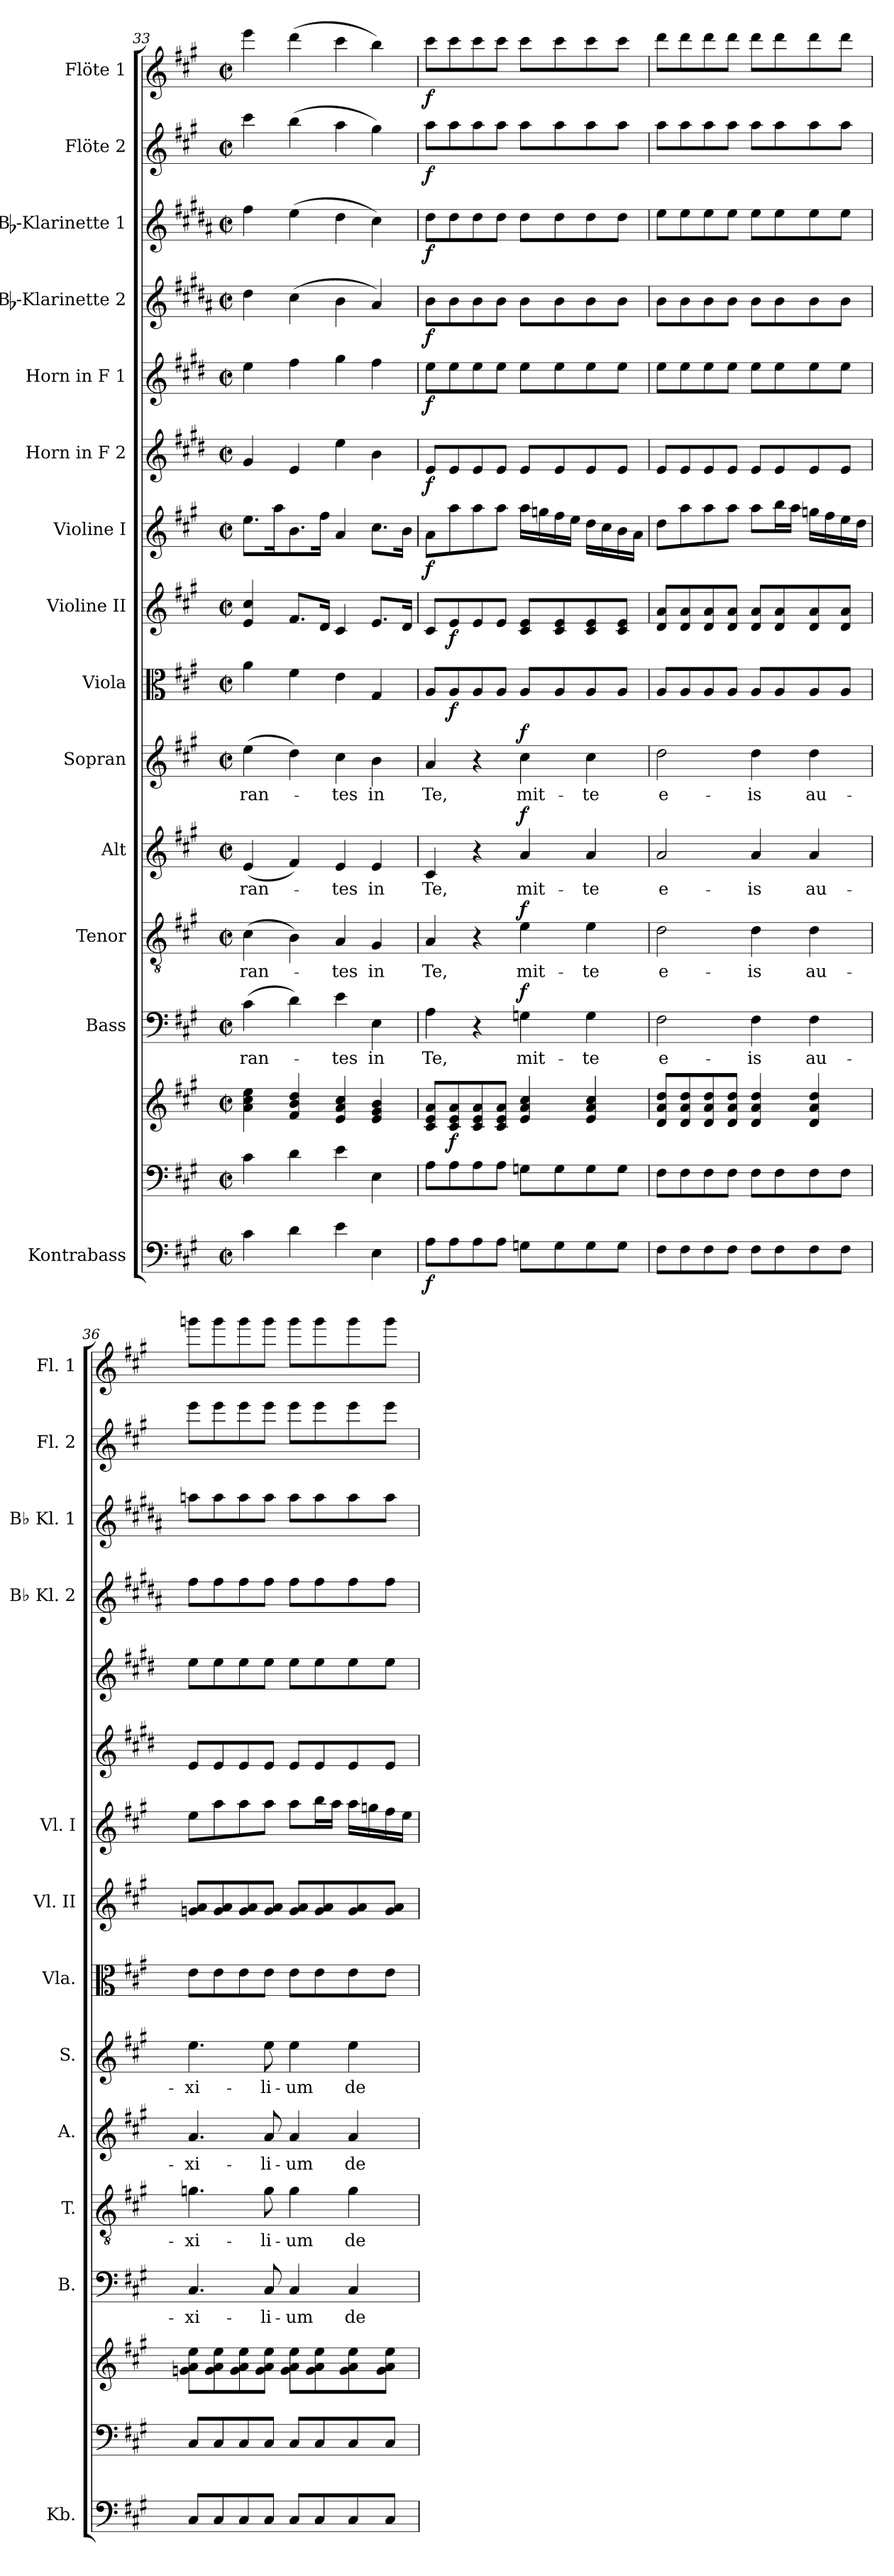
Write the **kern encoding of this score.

**kern	**dynam	**kern	**kern	**dynam	**kern	**text	**dynam	**kern	**text	**dynam	**kern	**text	**dynam	**kern	**text	**dynam	**kern	**dynam	**kern	**dynam	**kern	**dynam	**kern	**dynam	**kern	**dynam	**kern	**dynam	**kern	**dynam	**kern	**dynam	**kern	**dynam
*part15	*part15	*part14	*part14	*part14	*part13	*part13	*part13	*part12	*part12	*part12	*part11	*part11	*part11	*part10	*part10	*part10	*part9	*part9	*part8	*part8	*part7	*part7	*part6	*part6	*part5	*part5	*part4	*part4	*part3	*part3	*part2	*part2	*part1	*part1
*staff16	*staff16	*staff15	*staff14	*staff14/15	*staff13	*staff13	*staff13	*staff12	*staff12	*staff12	*staff11	*staff11	*staff11	*staff10	*staff10	*staff10	*staff9	*staff9	*staff8	*staff8	*staff7	*staff7	*staff6	*staff6	*staff5	*staff5	*staff4	*staff4	*staff3	*staff3	*staff2	*staff2	*staff1	*staff1
*I"Kontrabass	*	*	*	*	*I"Bass	*	*	*I"Tenor	*	*	*I"Alt	*	*	*I"Sopran	*	*	*I"Viola	*	*I"Violine II	*	*I"Violine I	*	*I"Horn in F 2	*	*I"Horn in F 1	*	*I"Bb-Klarinette 2	*	*I"Bb-Klarinette 1	*	*I"Flöte 2	*	*I"Flöte 1	*
*I'Kb.	*	*	*	*	*I'B.	*	*	*I'T.	*	*	*I'A.	*	*	*I'S.	*	*	*I'Vla.	*	*I'Vl. II	*	*I'Vl. I	*	*	*	*	*	*I'Bb Kl. 2	*	*I'Bb Kl. 1	*	*I'Fl. 2	*	*I'Fl. 1	*
*clefF4	*	*clefF4	*clefG2	*	*clefF4	*	*	*clefGv2	*	*	*clefG2	*	*	*clefG2	*	*	*clefC3	*	*clefG2	*	*clefG2	*	*clefG2	*	*clefG2	*	*clefG2	*	*clefG2	*	*clefG2	*	*clefG2	*
*ITrd7c12	*	*	*	*	*	*	*	*	*	*	*	*	*	*	*	*	*	*	*	*	*	*	*ITrd4c7	*	*ITrd4c7	*	*ITrd1c2	*	*ITrd1c2	*	*	*	*	*
*k[f#c#g#]	*	*k[f#c#g#]	*k[f#c#g#]	*	*k[f#c#g#]	*	*	*k[f#c#g#]	*	*	*k[f#c#g#]	*	*	*k[f#c#g#]	*	*	*k[f#c#g#]	*	*k[f#c#g#]	*	*k[f#c#g#]	*	*k[f#c#g#]	*	*k[f#c#g#]	*	*k[f#c#g#]	*	*k[f#c#g#]	*	*k[f#c#g#]	*	*k[f#c#g#]	*
*A:	*	*A:	*A:	*	*A:	*	*	*A:	*	*	*A:	*	*	*A:	*	*	*A:	*	*A:	*	*A:	*	*A:	*	*A:	*	*A:	*	*A:	*	*A:	*	*A:	*
*M2/2	*	*M2/2	*M2/2	*	*M2/2	*	*	*M2/2	*	*	*M2/2	*	*	*M2/2	*	*	*M2/2	*	*M2/2	*	*M2/2	*	*M2/2	*	*M2/2	*	*M2/2	*	*M2/2	*	*M2/2	*	*M2/2	*
*met(c|)	*	*met(c|)	*met(c|)	*	*met(c|)	*	*	*met(c|)	*	*	*met(c|)	*	*	*met(c|)	*	*	*met(c|)	*	*met(c|)	*	*met(c|)	*	*met(c|)	*	*met(c|)	*	*met(c|)	*	*met(c|)	*	*met(c|)	*	*met(c|)	*
=33	=33	=33	=33	=33	=33	=33	=33	=33	=33	=33	=33	=33	=33	=33	=33	=33	=33	=33	=33	=33	=33	=33	=33	=33	=33	=33	=33	=33	=33	=33	=33	=33	=33	=33
!	!	!	!	!	!	!LO:LY:b	!	!	!LO:LY:b	!	!	!LO:LY:b	!	!	!LO:LY:b	!	!	!	!	!	!	!	!	!	!	!	!	!	!	!	!	!	!	!
4C#\	.	4c#\	4a\ 4cc#\ 4ee\	.	(>4c#\	-ran-	.	(>4c#\	-ran-	.	(<4e/	-ran-	.	(>4ee\	-ran-	.	4a\	.	4e/ 4cc#/	.	8.ee\L	.	4c#/	.	4a\	.	4cc#\	.	4ee\	.	4ccc#\	.	4eee\	.
.	.	.	.	.	.	.	.	.	.	.	.	.	.	.	.	.	.	.	.	.	16aa\k	.	.	.	.	.	.	.	.	.	.	.	.	.
4D\	.	4d\	4f#/ 4b/ 4dd/	.	4d\)	.	.	4B\)	.	.	4f#/)	.	.	4dd\)	.	.	4f#\	.	8.f#/L	.	8.b\	.	4A/	.	4b\	.	(>4b\	.	(>4dd\	.	(>4bb\	.	(>4ddd\	.
.	.	.	.	.	.	.	.	.	.	.	.	.	.	.	.	.	.	.	16d/Jk	.	16ff#\Jk	.	.	.	.	.	.	.	.	.	.	.	.	.
!	!	!	!	!	!	!LO:LY:b	!	!	!LO:LY:b	!	!	!LO:LY:b	!	!	!LO:LY:b	!	!	!	!	!	!	!	!	!	!	!	!	!	!	!	!	!	!	!
4E\	.	4e\	4e/ 4a/ 4cc#/	.	4e\	-tes	.	4A/	-tes	.	4e/	-tes	.	4cc#\	-tes	.	4e\	.	4c#/	.	4a/	.	4a\	.	4cc#\	.	4a\	.	4cc#\	.	4aa\	.	4ccc#\	.
!	!	!	!	!	!	!LO:LY:b	!	!	!LO:LY:b	!	!	!LO:LY:b	!	!	!LO:LY:b	!	!	!	!	!	!	!	!	!	!	!	!	!	!	!	!	!	!	!
4EE\	.	4E\	4e/ 4g#/ 4b/	.	4E\	in	.	4G#/	in	.	4e/	in	.	4b\	in	.	4G#/	.	8.e/L	.	8.cc#\L	.	4e\	.	4b\	.	4g#/)	.	4b\)	.	4gg#\)	.	4bb\)	.
.	.	.	.	.	.	.	.	.	.	.	.	.	.	.	.	.	.	.	16d/Jk	.	16b\Jk	.	.	.	.	.	.	.	.	.	.	.	.	.
!!LO:PB:g=z
=34	=34	=34	=34	=34	=34	=34	=34	=34	=34	=34	=34	=34	=34	=34	=34	=34	=34	=34	=34	=34	=34	=34	=34	=34	=34	=34	=34	=34	=34	=34	=34	=34	=34	=34
!	!LO:DY:b	!	!	!	!	!LO:LY:b	!	!	!LO:LY:b	!	!	!LO:LY:b	!	!	!LO:LY:b	!	!	!	!	!	!	!LO:DY:b	!	!LO:DY:b	!	!LO:DY:b	!	!LO:DY:b	!	!LO:DY:b	!	!LO:DY:b	!	!LO:DY:b
8AA\L	f	8A\L	8c#/ 8e/ 8a/L	.	4A\	Te,	.	4A/	Te,	.	4c#/	Te,	.	4a/	Te,	.	8A/L	.	8c#/L	.	8a\L	f	8A/L	f	8a\L	f	8a\L	f	8cc#\L	f	8aa\L	f	8ccc#\L	f
!	!	!	!	!LO:DY:b	!	!	!	!	!	!	!	!	!	!	!	!	!	!LO:DY:b	!	!LO:DY:b	!	!	!	!	!	!	!	!	!	!	!	!	!	!
8AA\	.	8A\	8c#/ 8e/ 8a/	f	.	.	.	.	.	.	.	.	.	.	.	.	8A/	f	8e/	f	8aa\	.	8A/	.	8a\	.	8a\	.	8cc#\	.	8aa\	.	8ccc#\	.
8AA\	.	8A\	8c#/ 8e/ 8a/	.	4r	.	.	4r	.	.	4r	.	.	4r	.	.	8A/	.	8e/	.	8aa\	.	8A/	.	8a\	.	8a\	.	8cc#\	.	8aa\	.	8ccc#\	.
8AA\J	.	8A\J	8c#/ 8e/ 8a/J	.	.	.	.	.	.	.	.	.	.	.	.	.	8A/J	.	8e/J	.	8aa\J	.	8A/J	.	8a\J	.	8a\J	.	8cc#\J	.	8aa\J	.	8ccc#\J	.
!	!	!	!	!	!	!LO:LY:b	!LO:DY:a	!	!LO:LY:b	!LO:DY:a	!	!LO:LY:b	!LO:DY:a	!	!LO:LY:b	!LO:DY:a	!	!	!	!	!	!	!	!	!	!	!	!	!	!	!	!	!	!
8GGn\L	.	8Gn\L	4e/ 4a/ 4cc#/	.	4Gn\	mit-	f	4e\	mit-	f	4a/	mit-	f	4cc#\	mit-	f	8A/L	.	8c#/ 8e/L	.	16aa\LL	.	8A/L	.	8a\L	.	8a\L	.	8cc#\L	.	8aa\L	.	8ccc#\L	.
.	.	.	.	.	.	.	.	.	.	.	.	.	.	.	.	.	.	.	.	.	16ggn\	.	.	.	.	.	.	.	.	.	.	.	.	.
8GG\	.	8G\	.	.	.	.	.	.	.	.	.	.	.	.	.	.	8A/	.	8c#/ 8e/	.	16ff#\	.	8A/	.	8a\	.	8a\	.	8cc#\	.	8aa\	.	8ccc#\	.
.	.	.	.	.	.	.	.	.	.	.	.	.	.	.	.	.	.	.	.	.	16ee\JJ	.	.	.	.	.	.	.	.	.	.	.	.	.
!	!	!	!	!	!	!LO:LY:b	!	!	!LO:LY:b	!	!	!LO:LY:b	!	!	!LO:LY:b	!	!	!	!	!	!	!	!	!	!	!	!	!	!	!	!	!	!	!
8GG\	.	8G\	4e/ 4a/ 4cc#/	.	4G\	-te	.	4e\	-te	.	4a/	-te	.	4cc#\	-te	.	8A/	.	8c#/ 8e/	.	16dd\LL	.	8A/	.	8a\	.	8a\	.	8cc#\	.	8aa\	.	8ccc#\	.
.	.	.	.	.	.	.	.	.	.	.	.	.	.	.	.	.	.	.	.	.	16cc#\	.	.	.	.	.	.	.	.	.	.	.	.	.
8GG\J	.	8G\J	.	.	.	.	.	.	.	.	.	.	.	.	.	.	8A/J	.	8c#/ 8e/J	.	16b\	.	8A/J	.	8a\J	.	8a\J	.	8cc#\J	.	8aa\J	.	8ccc#\J	.
.	.	.	.	.	.	.	.	.	.	.	.	.	.	.	.	.	.	.	.	.	16a\JJ	.	.	.	.	.	.	.	.	.	.	.	.	.
=35	=35	=35	=35	=35	=35	=35	=35	=35	=35	=35	=35	=35	=35	=35	=35	=35	=35	=35	=35	=35	=35	=35	=35	=35	=35	=35	=35	=35	=35	=35	=35	=35	=35	=35
!	!	!	!	!	!	!LO:LY:b	!	!	!LO:LY:b	!	!	!LO:LY:b	!	!	!LO:LY:b	!	!	!	!	!	!	!	!	!	!	!	!	!	!	!	!	!	!	!
8FF#\L	.	8F#\L	8d/ 8a/ 8dd/L	.	2F#\	e-	.	2d\	e-	.	2a/	e-	.	2dd\	e-	.	8A/L	.	8d/ 8a/L	.	8dd\L	.	8A/L	.	8a\L	.	8a\L	.	8dd\L	.	8aa\L	.	8ddd\L	.
8FF#\	.	8F#\	8d/ 8a/ 8dd/	.	.	.	.	.	.	.	.	.	.	.	.	.	8A/	.	8d/ 8a/	.	8aa\	.	8A/	.	8a\	.	8a\	.	8dd\	.	8aa\	.	8ddd\	.
8FF#\	.	8F#\	8d/ 8a/ 8dd/	.	.	.	.	.	.	.	.	.	.	.	.	.	8A/	.	8d/ 8a/	.	8aa\	.	8A/	.	8a\	.	8a\	.	8dd\	.	8aa\	.	8ddd\	.
8FF#\J	.	8F#\J	8d/ 8a/ 8dd/J	.	.	.	.	.	.	.	.	.	.	.	.	.	8A/J	.	8d/ 8a/J	.	8aa\J	.	8A/J	.	8a\J	.	8a\J	.	8dd\J	.	8aa\J	.	8ddd\J	.
!	!	!	!	!	!	!LO:LY:b	!	!	!LO:LY:b	!	!	!LO:LY:b	!	!	!LO:LY:b	!	!	!	!	!	!	!	!	!	!	!	!	!	!	!	!	!	!	!
8FF#\L	.	8F#\L	4d/ 4a/ 4dd/	.	4F#\	-is	.	4d\	-is	.	4a/	-is	.	4dd\	-is	.	8A/L	.	8d/ 8a/L	.	8aa\L	.	8A/L	.	8a\L	.	8a\L	.	8dd\L	.	8aa\L	.	8ddd\L	.
8FF#\	.	8F#\	.	.	.	.	.	.	.	.	.	.	.	.	.	.	8A/	.	8d/ 8a/	.	16bb\L	.	8A/	.	8a\	.	8a\	.	8dd\	.	8aa\	.	8ddd\	.
.	.	.	.	.	.	.	.	.	.	.	.	.	.	.	.	.	.	.	.	.	16aa\JJ	.	.	.	.	.	.	.	.	.	.	.	.	.
!	!	!	!	!	!	!LO:LY:b	!	!	!LO:LY:b	!	!	!LO:LY:b	!	!	!LO:LY:b	!	!	!	!	!	!	!	!	!	!	!	!	!	!	!	!	!	!	!
8FF#\	.	8F#\	4d/ 4a/ 4dd/	.	4F#\	au-	.	4d\	au-	.	4a/	au-	.	4dd\	au-	.	8A/	.	8d/ 8a/	.	16ggn\LL	.	8A/	.	8a\	.	8a\	.	8dd\	.	8aa\	.	8ddd\	.
.	.	.	.	.	.	.	.	.	.	.	.	.	.	.	.	.	.	.	.	.	16ff#\	.	.	.	.	.	.	.	.	.	.	.	.	.
8FF#\J	.	8F#\J	.	.	.	.	.	.	.	.	.	.	.	.	.	.	8A/J	.	8d/ 8a/J	.	16ee\	.	8A/J	.	8a\J	.	8a\J	.	8dd\J	.	8aa\J	.	8ddd\J	.
.	.	.	.	.	.	.	.	.	.	.	.	.	.	.	.	.	.	.	.	.	16dd\JJ	.	.	.	.	.	.	.	.	.	.	.	.	.
=36	=36	=36	=36	=36	=36	=36	=36	=36	=36	=36	=36	=36	=36	=36	=36	=36	=36	=36	=36	=36	=36	=36	=36	=36	=36	=36	=36	=36	=36	=36	=36	=36	=36	=36
!	!	!	!	!	!	!LO:LY:b	!	!	!LO:LY:b	!	!	!LO:LY:b	!	!	!LO:LY:b	!	!	!	!	!	!	!	!	!	!	!	!	!	!	!	!	!	!	!
8CC#/L	.	8C#/L	8gn\ 8a\ 8ee\L	.	4.C#/	-xi-	.	4.gn\	-xi-	.	4.a/	-xi-	.	4.ee\	-xi-	.	8e\L	.	8gn/ 8a/L	.	8ee\L	.	8A/L	.	8a\L	.	8ee\L	.	8ggn\L	.	8eee\L	.	8gggn\L	.
8CC#/	.	8C#/	8g\ 8a\ 8ee\	.	.	.	.	.	.	.	.	.	.	.	.	.	8e\	.	8g/ 8a/	.	8aa\	.	8A/	.	8a\	.	8ee\	.	8gg\	.	8eee\	.	8ggg\	.
8CC#/	.	8C#/	8g\ 8a\ 8ee\	.	.	.	.	.	.	.	.	.	.	.	.	.	8e\	.	8g/ 8a/	.	8aa\	.	8A/	.	8a\	.	8ee\	.	8gg\	.	8eee\	.	8ggg\	.
!	!	!	!	!	!	!LO:LY:b	!	!	!LO:LY:b	!	!	!LO:LY:b	!	!	!LO:LY:b	!	!	!	!	!	!	!	!	!	!	!	!	!	!	!	!	!	!	!
8CC#/J	.	8C#/J	8g\ 8a\ 8ee\J	.	8C#/	-li-	.	8g\	-li-	.	8a/	-li-	.	8ee\	-li-	.	8e\J	.	8g/ 8a/J	.	8aa\J	.	8A/J	.	8a\J	.	8ee\J	.	8gg\J	.	8eee\J	.	8ggg\J	.
!	!	!	!	!	!	!LO:LY:b	!	!	!LO:LY:b	!	!	!LO:LY:b	!	!	!LO:LY:b	!	!	!	!	!	!	!	!	!	!	!	!	!	!	!	!	!	!	!
8CC#/L	.	8C#/L	8g\ 8a\ 8ee\L	.	4C#/	-um	.	4g\	-um	.	4a/	-um	.	4ee\	-um	.	8e\L	.	8g/ 8a/L	.	8aa\L	.	8A/L	.	8a\L	.	8ee\L	.	8gg\L	.	8eee\L	.	8ggg\L	.
8CC#/	.	8C#/	8g\ 8a\ 8ee\	.	.	.	.	.	.	.	.	.	.	.	.	.	8e\	.	8g/ 8a/	.	16bb\L	.	8A/	.	8a\	.	8ee\	.	8gg\	.	8eee\	.	8ggg\	.
.	.	.	.	.	.	.	.	.	.	.	.	.	.	.	.	.	.	.	.	.	16aa\JJ	.	.	.	.	.	.	.	.	.	.	.	.	.
!	!	!	!	!	!	!LO:LY:b	!	!	!LO:LY:b	!	!	!LO:LY:b	!	!	!LO:LY:b	!	!	!	!	!	!	!	!	!	!	!	!	!	!	!	!	!	!	!
8CC#/	.	8C#/	8g\ 8a\ 8ee\	.	4C#/	de	.	4g\	de	.	4a/	de	.	4ee\	de	.	8e\	.	8g/ 8a/	.	16aa\LL	.	8A/	.	8a\	.	8ee\	.	8gg\	.	8eee\	.	8ggg\	.
.	.	.	.	.	.	.	.	.	.	.	.	.	.	.	.	.	.	.	.	.	16ggn\	.	.	.	.	.	.	.	.	.	.	.	.	.
8CC#/J	.	8C#/J	8g\ 8a\ 8ee\J	.	.	.	.	.	.	.	.	.	.	.	.	.	8e\J	.	8g/ 8a/J	.	16ff#\	.	8A/J	.	8a\J	.	8ee\J	.	8gg\J	.	8eee\J	.	8ggg\J	.
.	.	.	.	.	.	.	.	.	.	.	.	.	.	.	.	.	.	.	.	.	16ee\JJ	.	.	.	.	.	.	.	.	.	.	.	.	.
=	=	=	=	=	=	=	=	=	=	=	=	=	=	=	=	=	=	=	=	=	=	=	=	=	=	=	=	=	=	=	=	=	=	=
*-	*-	*-	*-	*-	*-	*-	*-	*-	*-	*-	*-	*-	*-	*-	*-	*-	*-	*-	*-	*-	*-	*-	*-	*-	*-	*-	*-	*-	*-	*-	*-	*-	*-	*-
